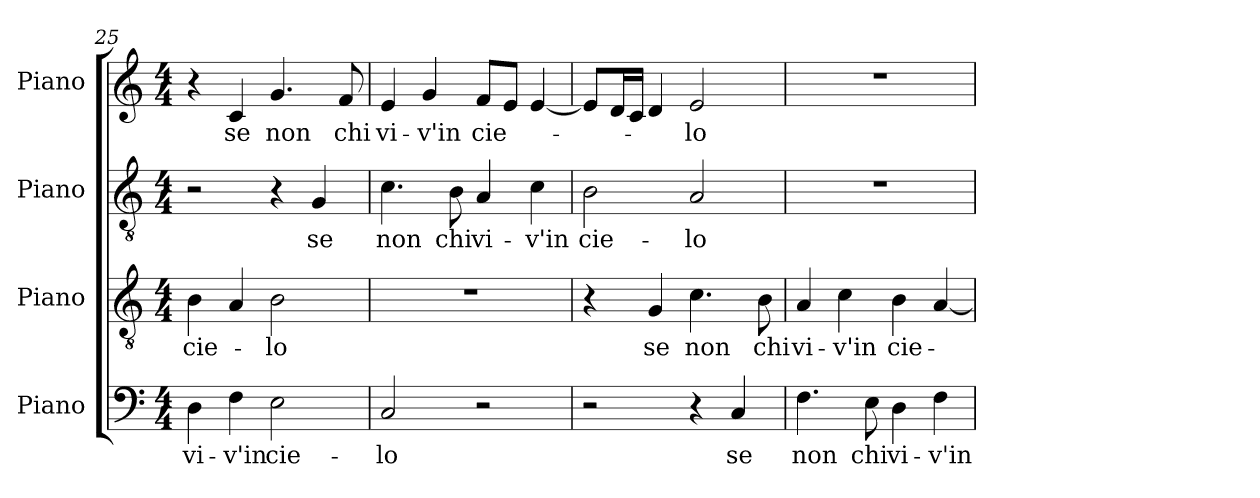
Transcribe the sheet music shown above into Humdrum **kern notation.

**kern	**text	**kern	**text	**kern	**text	**kern	**text
*part4	*part4	*part3	*part3	*part2	*part2	*part1	*part1
*staff4	*staff4	*staff3	*staff3	*staff2	*staff2	*staff1	*staff1
*I"Piano	*	*I"Piano	*	*I"Piano	*	*I"Piano	*
*I'Pno.	*	*I'Pno.	*	*I'Pno.	*	*I'Pno.	*
*clefF4	*	*clefGv2	*	*clefGv2	*	*clefG2	*
*	*	*ITrd7c12	*	*ITrd7c12	*	*	*
*k[]	*	*k[]	*	*k[]	*	*k[]	*
*C:	*	*C:	*	*C:	*	*C:	*
*M4/4	*	*M4/4	*	*M4/4	*	*M4/4	*
=25	=25	=25	=25	=25	=25	=25	=25
!	!LO:LY:b:color=#000000	!	!	!	!	!	!
!	!	!	!LO:LY:b:color=#000000	!	!	!	!
4Di\	vi-	4BBi\	cie-	2r	.	4r	.
!	!LO:LY:b:color=#000000	!	!	!	!	!	!
!	!	!	!	!	!	!	!LO:LY:b:color=#000000
4Fi\	-v'in	4AAi/	.	.	.	4ci/	se
!	!LO:LY:b:color=#000000	!	!	!	!	!	!
!	!	!	!LO:LY:b:color=#000000	!	!	!	!
!	!	!	!	!	!	!	!LO:LY:b:color=#000000
2Ei\	cie-	2BBi\	-lo	4r	.	4.gi/	non
!	!	!	!	!	!LO:LY:b:color=#000000	!	!
.	.	.	.	4GGi/	se	.	.
!	!	!	!	!	!	!	!LO:LY:b:color=#000000
.	.	.	.	.	.	8fi/	chi
!!LO:LB:g=z
=26	=26	=26	=26	=26	=26	=26	=26
!	!LO:LY:b:color=#000000	!	!	!	!	!	!
!	!	!	!	!	!LO:LY:b:color=#000000	!	!
!	!	!	!	!	!	!	!LO:LY:b:color=#000000
2Ci/	-lo	1r	.	4.Ci\	non	4ei/	vi-
!	!	!	!	!	!	!	!LO:LY:b:color=#000000
.	.	.	.	.	.	4gi/	-v'in
!	!	!	!	!	!LO:LY:b:color=#000000	!	!
.	.	.	.	8BBi\	chi	.	.
!	!	!	!	!	!LO:LY:b:color=#000000	!	!
!	!	!	!	!	!	!	!LO:LY:b:color=#000000
2r	.	.	.	4AAi/	vi-	8fi/L	cie-
.	.	.	.	.	.	8ei/J	.
!	!	!	!	!	!LO:LY:b:color=#000000	!	!
.	.	.	.	4Ci\	-v'in	[4ei/	.
=27	=27	=27	=27	=27	=27	=27	=27
!	!	!	!	!	!LO:LY:b:color=#000000	!	!
2r	.	4r	.	2BBi\	cie-	8ei/L]	.
.	.	.	.	.	.	16di/L	.
.	.	.	.	.	.	16ci/JJ	.
!	!	!	!LO:LY:b:color=#000000	!	!	!	!
.	.	4GGi/	se	.	.	4di/	.
!	!	!	!LO:LY:b:color=#000000	!	!	!	!
!	!	!	!	!	!LO:LY:b:color=#000000	!	!
!	!	!	!	!	!	!	!LO:LY:b:color=#000000
4r	.	4.Ci\	non	2AAi/	-lo	2ei/	-lo
!	!LO:LY:b:color=#000000	!	!	!	!	!	!
4Ci/	se	.	.	.	.	.	.
!	!	!	!LO:LY:b:color=#000000	!	!	!	!
.	.	8BBi\	chi	.	.	.	.
=28	=28	=28	=28	=28	=28	=28	=28
!	!LO:LY:b:color=#000000	!	!	!	!	!	!
!	!	!	!LO:LY:b:color=#000000	!	!	!	!
4.Fi\	non	4AAi/	vi-	1r	.	1r	.
!	!	!	!LO:LY:b:color=#000000	!	!	!	!
.	.	4Ci\	-v'in	.	.	.	.
!	!LO:LY:b:color=#000000	!	!	!	!	!	!
8Ei\	chi	.	.	.	.	.	.
!	!LO:LY:b:color=#000000	!	!	!	!	!	!
!	!	!	!LO:LY:b:color=#000000	!	!	!	!
4Di\	vi-	4BBi\	cie-	.	.	.	.
!	!LO:LY:b:color=#000000	!	!	!	!	!	!
4Fi\	-v'in	[4AAi/	.	.	.	.	.
=	=	=	=	=	=	=	=
*-	*-	*-	*-	*-	*-	*-	*-
